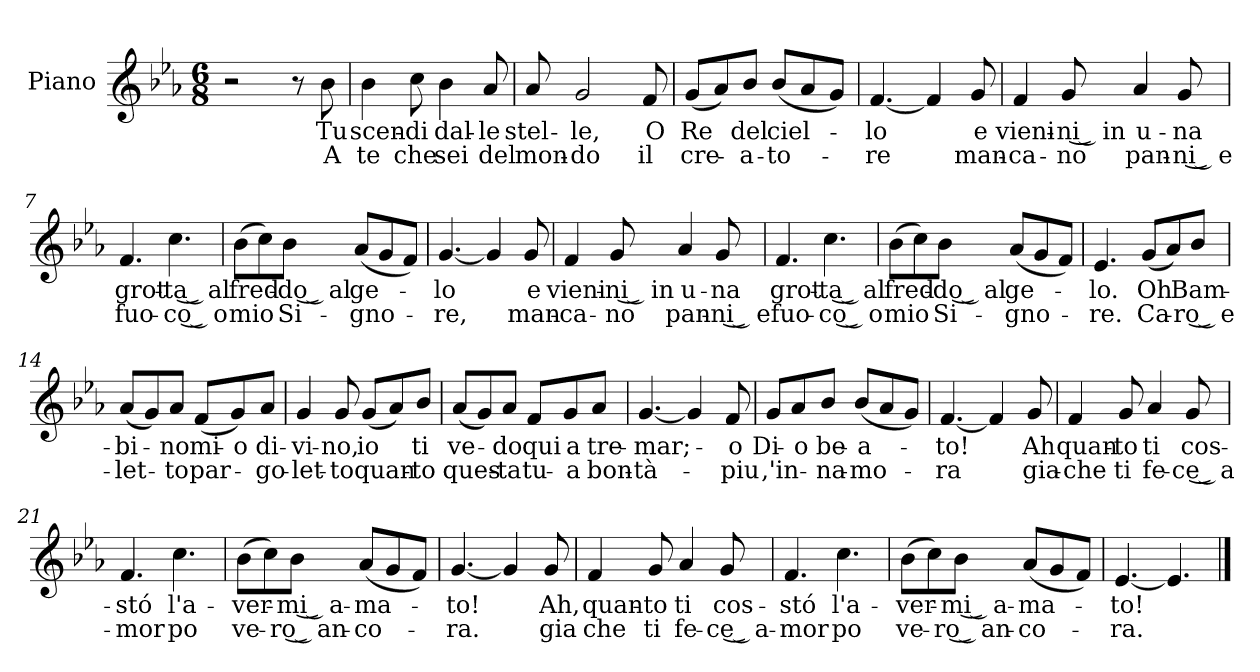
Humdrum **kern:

**kern	**text	**text
*part1	*part1	*part1
*staff1	*staff1	*staff1
*I"Piano	*	*
*I'Pno.	*	*
*clefG2	*	*
*k[b-e-a-]	*	*
*E-:	*	*
*M6/8	*	*
=1	=1	=1
2r	.	.
8r	.	.
8b-\	Tu	A
=2	=2	=2
4b-\	scen-	te
8cc\	-di	che
4b-\	dal-	sei
8a-/	-le	del
=3	=3	=3
8a-/	stel-	mon-
2g/	-le,	-do
8f/	O	il
=4	=4	=4
(8g/L	Re	cre-
8a-/)	.	.
8b-/J	del	-a-
(8b-/L	ciel-	-to-
8a-/	.	.
8g/J)	.	.
=5	=5	=5
[4.f/	-lo	-re
4f/]	.	.
8g/	e	man-
=6	=6	=6
4f/	vieni-	-ca-
8g/	-ni͜ in	-no
4a-/	u-	pan-
8g/	-na	-ni͜ e
!!LO:LB:g=z
=7	=7	=7
4.f/	grot-	fuo-
4.cc\	-ta͜ al	-co͜ o
=8	=8	=8
(8b-\L	fred-	mio
8cc\)	.	.
8b-\J	-do͜ al	Si-
(8a-/L	ge-	-gno-
8g/	.	.
8f/J)	.	.
=9	=9	=9
[4.g/	-lo	-re,
4g/]	.	.
8g/	e	man-
=10	=10	=10
4f/	vieni-	-ca-
8g/	-ni͜ in	-no
4a-/	u-	pan-
8g/	-na	-ni͜ e
!!LO:LB:g=z
=11	=11	=11
4.f/	grot-	fuo-
4.cc\	-ta͜ al	-co͜ o
=12	=12	=12
(8b-\L	fred-	mio
8cc\)	.	.
8b-\J	-do͜ al	Si-
(8a-/L	ge-	-gno-
8g/	.	.
8f/J)	.	.
=13	=13	=13
4.e-/	-lo.	-re.
(8g/L	Oh	Ca-
8a-/)	.	.
8b-/J	Bam-	-ro͜ e-
=14	=14	=14
(8a-/L	-bi-	-let-
8g/)	.	.
8a-/J	-no	-to
(8f/L	mi-	par-
8g/)	-o	.
8a-/J	di-	-go-
!!LO:LB:g=z
=15	=15	=15
4g/	-vi-	-let-
8g/	-no,	-to
(8g/L	io	quan-
8a-/)	.	.
8b-/J	ti	-to
=16	=16	=16
(8a-/L	ve-	ques-
8g/)	.	.
8a-/J	-do	-ta
8f/L	qui	tu-
8g/	a	-a
8a-/J	tre-	bon-
=17	=17	=17
[4.g/	-mar;-	-tà-
4g/]	.	.
8f/	-o	-piu
=18	=18	=18
8g/L	Di-	,'in-
8a-/	-o	.
8b-/J	be-	-na-
(8b-/L	-a-	-mo-
8a-/	.	.
8g/J)	.	.
!!LO:LB:g=z
=19	=19	=19
[4.f/	-to!	-ra
4f/]	.	.
8g/	Ah	gia-
=20	=20	=20
4f/	quan-	-che
8g/	-to	ti
4a-/	ti	fe-
8g/	cos-	-ce͜ a-
=21	=21	=21
4.f/	-stó	-mor
4.cc\	l'a-	po
=22	=22	=22
(8b-\L	-ver-	ve-
8cc\)	.	.
8b-\J	mi͜ a-	-ro͜ an-
(8a-/L	-ma-	-co-
8g/	.	.
8f/J)	.	.
=23	=23	=23
[4.g/	-to!	-ra.
4g/]	.	.
8g/	Ah,	gia
!!LO:LB:g=z
=24	=24	=24
4f/	quan-	che
8g/	-to	ti
4a-/	ti	fe-
8g/	cos-	-ce͜ a-
=25	=25	=25
4.f/	-stó	-mor
4.cc\	l'a-	po
=26	=26	=26
(8b-\L	-ver-	ve-
8cc\)	.	.
8b-\J	mi͜ a-	-ro͜ an-
(8a-/L	-ma-	-co-
8g/	.	.
8f/J)	.	.
=27	=27	=27
[4.e-/	-to!	-ra.
4.e-/]	.	.
==	==	==
*-	*-	*-
